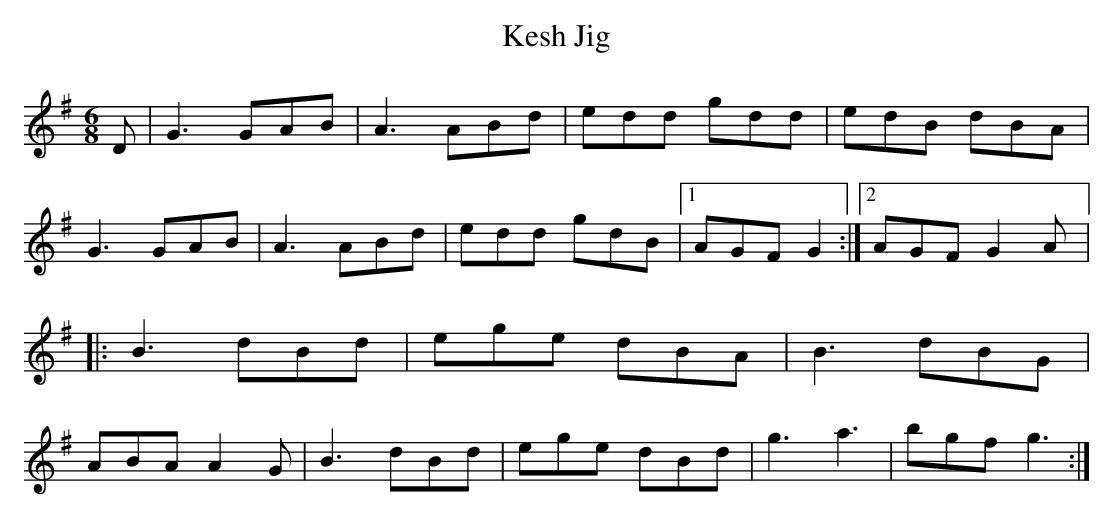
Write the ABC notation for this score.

X:1
T:Kesh Jig
M:6/8
K:G
D|G3 GAB|A3 ABd|edd gdd|edB dBA|\
G3 GAB|A3 ABd|edd gdB|1 AGF G2:|2 AGF G2A|:\
B3 dBd|ege dBA|B3 dBG|ABA A2G|\
B3 dBd|ege dBd|g3 a3|bgf g3:|
